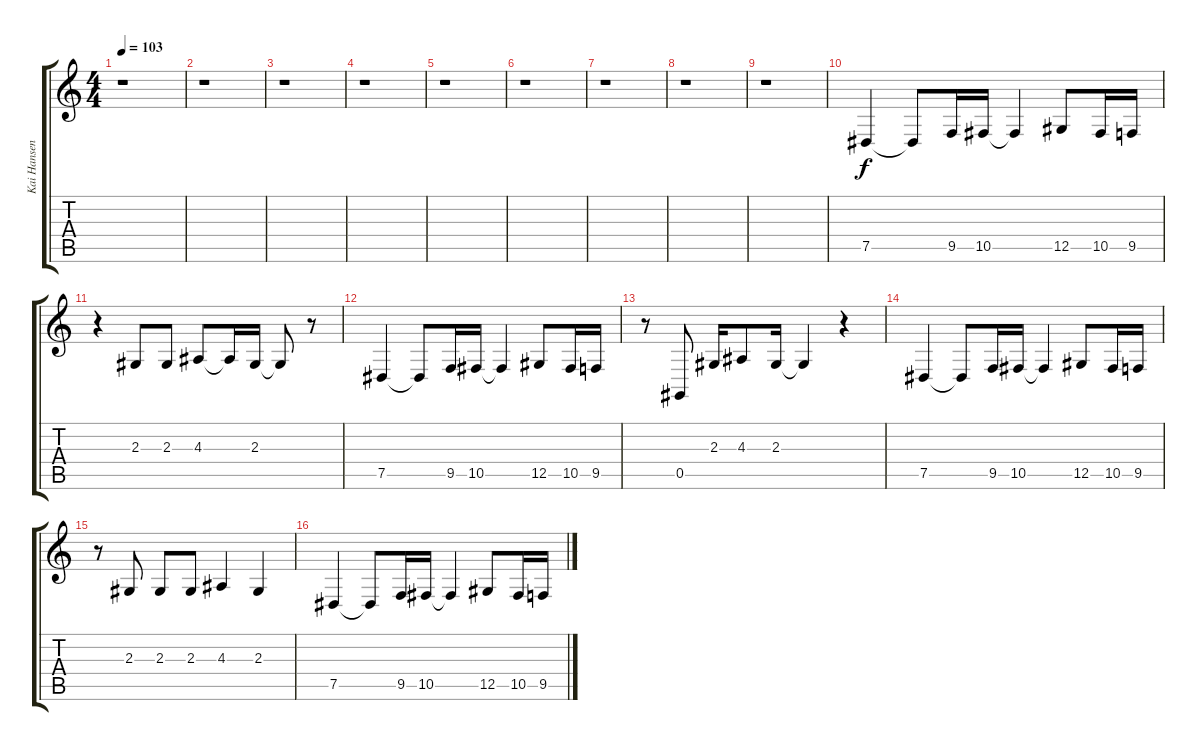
\track ("Kai Hansen - Vocals" "Kai Hansen") {instrument trumpet}
\staff {score tabs}
\tuning (Eb4 Bb3 Gb3 Db3 Ab2 Eb2) {hide}
\ts (4 4)
\tempo 103
\clef g2
\ks c
r.1{dy f} |
r.1 |
r.1 |
r.1 |
r.1 |
r.1 |
r.1 |
r.1 |
r.1 |
7.5.4 7.5{t}.8 9.5.16 10.5.16 10.5{t}.4 12.5.8 10.5.16 9.5.16 |
r.4 2.3.8 2.3.8 4.3.8 4.3{t}.16 2.3.16 2.3{t}.8 r.8 |
7.5.4 7.5{t}.8 9.5.16 10.5.16 10.5{t}.4 12.5.8 10.5.16 9.5.16 |
r.8 0.5.8 2.3.16 4.3.8 2.3.16 2.3{t}.4 r.4 |
7.5.4 7.5{t}.8 9.5.16 10.5.16 10.5{t}.4 12.5.8 10.5.16 9.5.16 |
r.8 2.3.8 2.3.8 2.3.8 4.3.4 2.3.4 |
7.5.4 7.5{t}.8 9.5.16 10.5.16 10.5{t}.4 12.5.8 10.5.16 9.5.16
